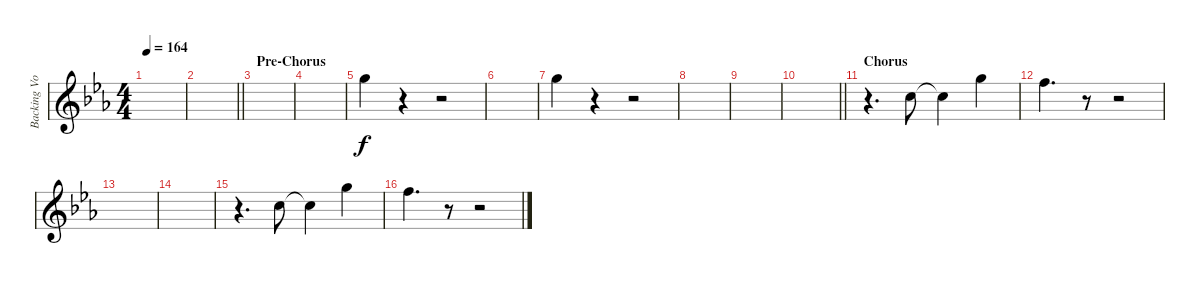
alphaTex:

\track ("Backing Vocals" "Backing Vo") {instrument distortionguitar}
\staff {score}
\tuning (E4 B3 G3 D3 A2 E2) {hide}
\ts (4 4)
\tempo 164
\clef g2
\ks eb
|
\barLineRight lightlight
|
\section ("" "Pre-Chorus")
|
|
3.1.4 r.4 r.2 |
|
3.1.4 r.4 r.2 |
|
|
\barLineRight lightlight
|
\section ("" "Chorus")
r.4{d} 5.3.8 5.3{t}.4 8.2.4 |
1.1.4{d} r.8 r.2 |
|
|
r.4{d} 5.3.8 5.3{t}.4 8.2.4 |
1.1.4{d} r.8 r.2
